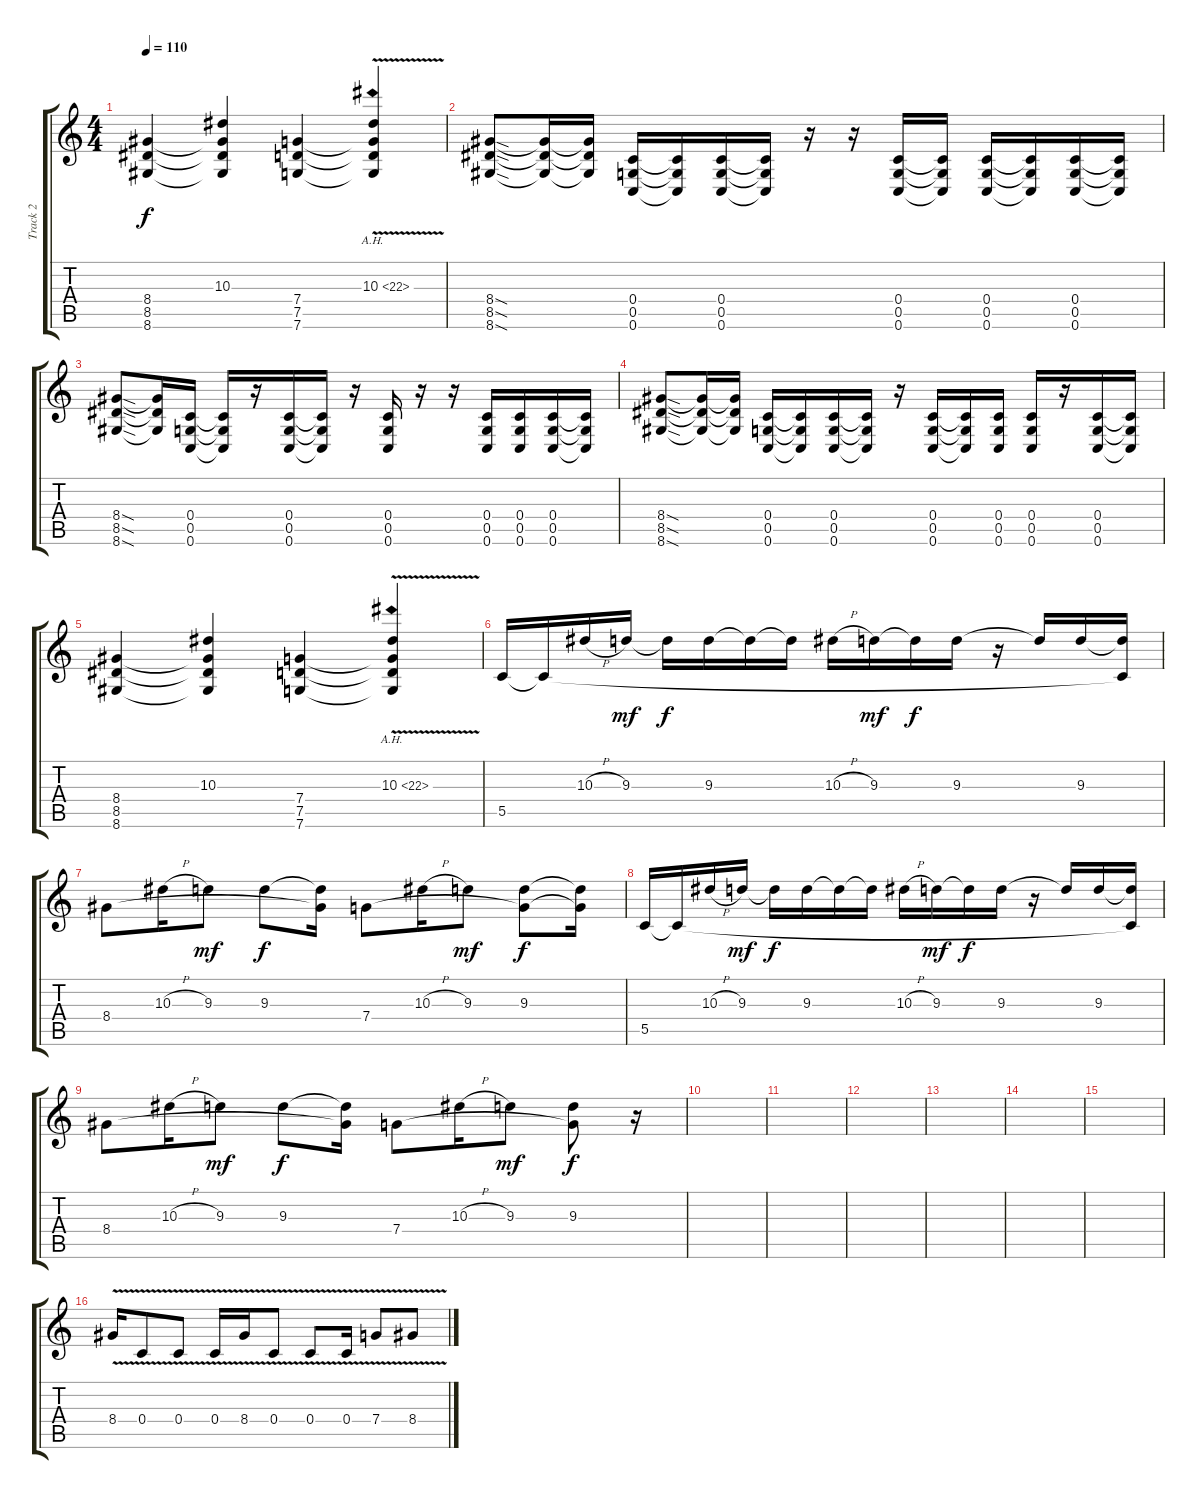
\track ("Track 2" "Track 2") {instrument overdrivenguitar}
\staff {score tabs}
\tuning (D4 A3 F3 C3 G2 C2) {hide}
\ts (4 4)
\tempo 110
\clef g2
\ks c
(8.4 8.5 8.6).4{dy f} (10.3 8.4{t} 8.5{t} 8.6{t}).4 (7.4 7.5 7.6).4 (10.3{ah 12 v} 7.4{t} 7.5{t} 7.6{t}).4 |
(8.4{sod} 8.5{sod} 8.6{sod}).8 (8.4{t} 8.5{t} 8.6{t}).16 (8.4{t} 8.5{t} 8.6{t}).16 (0.4 0.5 0.6).16 (0.4{t} 0.5{t} 0.6{t}).16 (0.4 0.5 0.6).16 (0.4{t} 0.5{t} 0.6{t}).16 r.16 r.16 (0.4 0.5 0.6).16 (0.4{t} 0.5{t} 0.6{t}).16 (0.4 0.5 0.6).16 (0.4{t} 0.5{t} 0.6{t}).16 (0.4 0.5 0.6).16 (0.4{t} 0.5{t} 0.6{t}).16 |
(8.4{sod} 8.5{sod} 8.6{sod}).8 (8.4{t} 8.5{t} 8.6{t}).16 (0.4 0.5 0.6).16 (0.4{t} 0.5{t} 0.6{t}).16 r.16 (0.4 0.5 0.6).16 (0.4{t} 0.5{t} 0.6{t}).16 r.16 (0.4 0.5 0.6).16 r.16 r.16 (0.4 0.5 0.6).16 (0.4 0.5 0.6).16 (0.4 0.5 0.6).16 (0.4{t} 0.5{t} 0.6{t}).16 |
(8.4{sod} 8.5{sod} 8.6{sod}).8 (8.4{t} 8.5{t} 8.6{t}).16 (8.4{t} 8.5{t} 8.6{t}).16 (0.4 0.5 0.6).16 (0.4{t} 0.5{t} 0.6{t}).16 (0.4 0.5 0.6).16 (0.4{t} 0.5{t} 0.6{t}).16 r.16 (0.4 0.5 0.6).16 (0.4{t} 0.5{t} 0.6{t}).16 (0.4 0.5 0.6).16 (0.4 0.5 0.6).16 r.16 (0.4 0.5 0.6).16 (0.4{t} 0.5{t} 0.6{t}).16 |
(8.4 8.5 8.6).4 (10.3 8.4{t} 8.5{t} 8.6{t}).4 (7.4 7.5 7.6).4 (10.3{ah 12 v} 7.4{t} 7.5{t} 7.6{t}).4 |
5.5.16 5.5{t}.16 10.3{h}.16 9.3.16{dy mf} 9.3{t}.16{dy f} 9.3.16 9.3{t}.16 9.3{t}.16 10.3{h}.16 9.3.16{dy mf} 9.3{t}.16{dy f} 9.3.16 r.16 9.3{t}.16 9.3.16 (9.3{t} 5.5{t}).16 |
8.4.8 10.3{h}.16 9.3.8{dy mf} 9.3.8{dy f} (9.3{t} 8.4{t}).16 7.4.8 10.3{h}.16 9.3.8{dy mf} (9.3 7.4{t}).8{dy f} (9.3{t} 7.4{t}).16 |
5.5.16 5.5{t}.16 10.3{h}.16 9.3.16{dy mf} 9.3{t}.16{dy f} 9.3.16 9.3{t}.16 9.3{t}.16 10.3{h}.16 9.3.16{dy mf} 9.3{t}.16{dy f} 9.3.16 r.16 9.3{t}.16 9.3.16 (9.3{t} 5.5{t}).16 |
8.4.8 10.3{h}.16 9.3.8{dy mf} 9.3.8{dy f} (9.3{t} 8.4{t}).16 7.4.8 10.3{h}.16 9.3.8{dy mf} (9.3 7.4{t}).8{dy f} r.16 |
|
|
|
|
|
|
8.4{v}.16 0.4{v}.8 0.4{v}.8 0.4{v}.16 8.4{v}.16 0.4{v}.8 0.4{v}.8 0.4{v}.16 7.4{v}.8 8.4{v}.8
